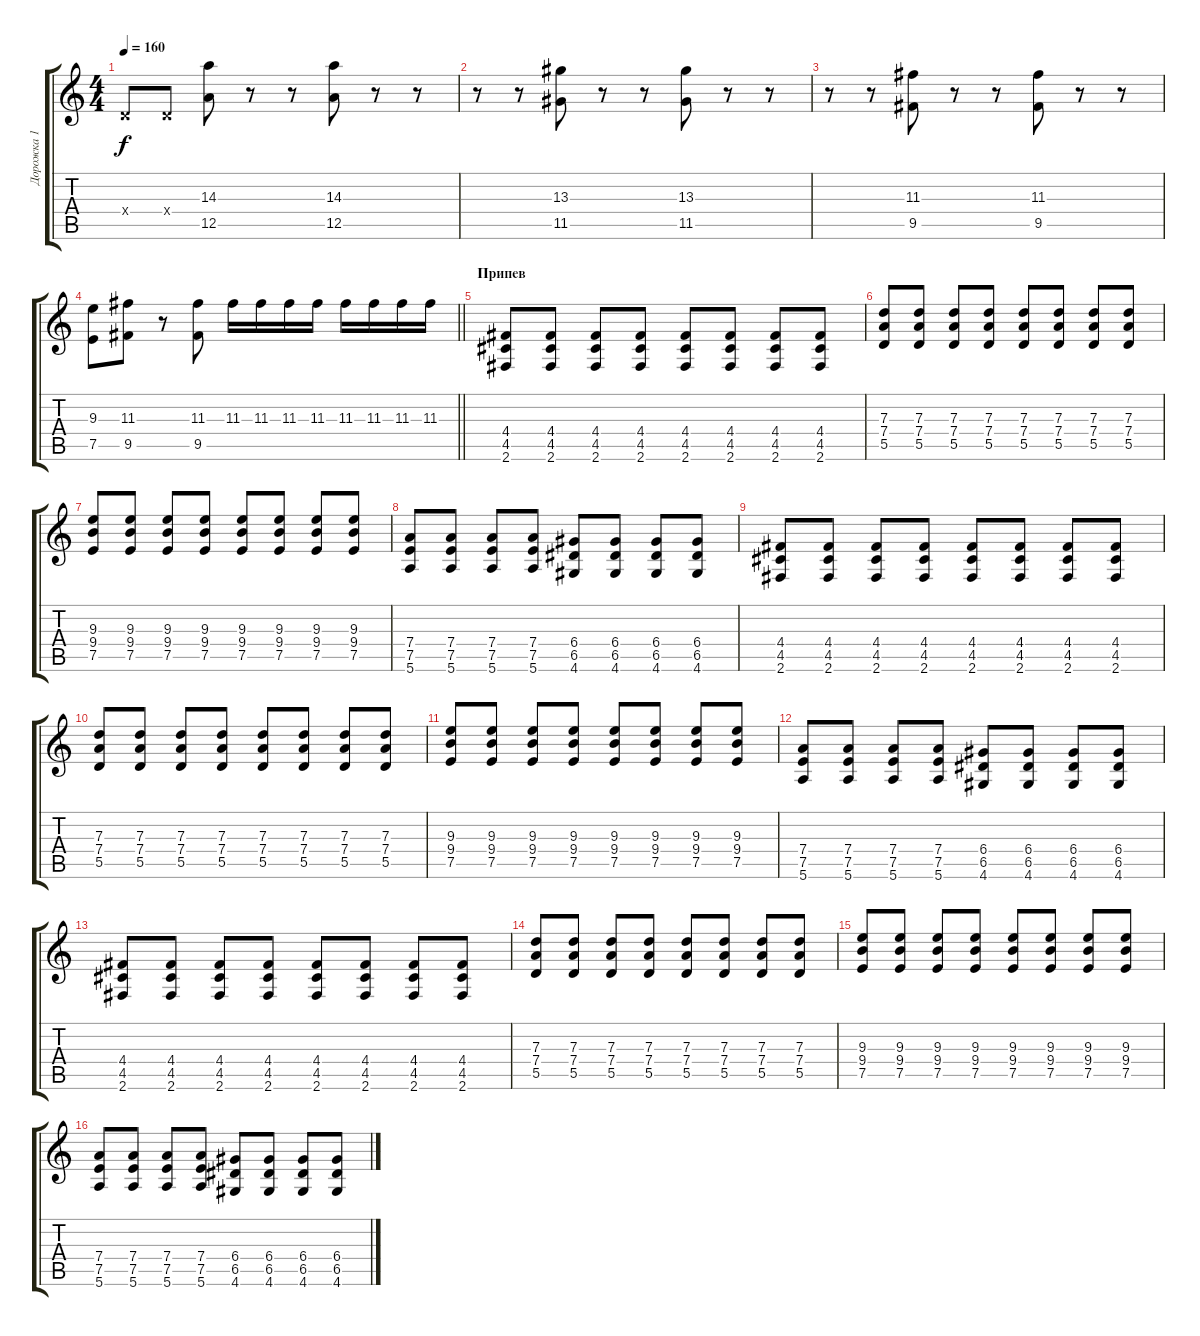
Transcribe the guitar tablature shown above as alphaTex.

\track ("Дорожка 1" "Дорожка 1") {instrument distortionguitar bank 71}
\staff {score tabs}
\tuning (E4 B3 G3 D3 A2 E2) {hide}
\ts (4 4)
\tempo 160
\clef g2
\ks c
0.4{x}.8{dy f} 0.4{x}.8 (14.3 12.5).8 r.8 r.8 (14.3 12.5).8 r.8 r.8 |
r.8 r.8 (13.3 11.5).8 r.8 r.8 (13.3 11.5).8 r.8 r.8 |
r.8 r.8 (11.3 9.5).8 r.8 r.8 (11.3 9.5).8 r.8 r.8 |
\barLineRight lightlight
(9.3 7.5).8 (11.3 9.5).8 r.8 (11.3 9.5).8 11.3.16 11.3.16 11.3.16 11.3.16 11.3.16 11.3.16 11.3.16 11.3.16 |
\section ("" "Припев")
(4.4 4.5 2.6).8 (4.4 4.5 2.6).8 (4.4 4.5 2.6).8 (4.4 4.5 2.6).8 (4.4 4.5 2.6).8 (4.4 4.5 2.6).8 (4.4 4.5 2.6).8 (4.4 4.5 2.6).8 |
(7.3 7.4 5.5).8 (7.3 7.4 5.5).8 (7.3 7.4 5.5).8 (7.3 7.4 5.5).8 (7.3 7.4 5.5).8 (7.3 7.4 5.5).8 (7.3 7.4 5.5).8 (7.3 7.4 5.5).8 |
(9.3 9.4 7.5).8 (9.3 9.4 7.5).8 (9.3 9.4 7.5).8 (9.3 9.4 7.5).8 (9.3 9.4 7.5).8 (9.3 9.4 7.5).8 (9.3 9.4 7.5).8 (9.3 9.4 7.5).8 |
(7.4 7.5 5.6).8 (7.4 7.5 5.6).8 (7.4 7.5 5.6).8 (7.4 7.5 5.6).8 (6.4 6.5 4.6).8 (6.4 6.5 4.6).8 (6.4 6.5 4.6).8 (6.4 6.5 4.6).8 |
(4.4 4.5 2.6).8 (4.4 4.5 2.6).8 (4.4 4.5 2.6).8 (4.4 4.5 2.6).8 (4.4 4.5 2.6).8 (4.4 4.5 2.6).8 (4.4 4.5 2.6).8 (4.4 4.5 2.6).8 |
(7.3 7.4 5.5).8 (7.3 7.4 5.5).8 (7.3 7.4 5.5).8 (7.3 7.4 5.5).8 (7.3 7.4 5.5).8 (7.3 7.4 5.5).8 (7.3 7.4 5.5).8 (7.3 7.4 5.5).8 |
(9.3 9.4 7.5).8 (9.3 9.4 7.5).8 (9.3 9.4 7.5).8 (9.3 9.4 7.5).8 (9.3 9.4 7.5).8 (9.3 9.4 7.5).8 (9.3 9.4 7.5).8 (9.3 9.4 7.5).8 |
(7.4 7.5 5.6).8 (7.4 7.5 5.6).8 (7.4 7.5 5.6).8 (7.4 7.5 5.6).8 (6.4 6.5 4.6).8 (6.4 6.5 4.6).8 (6.4 6.5 4.6).8 (6.4 6.5 4.6).8 |
(4.4 4.5 2.6).8 (4.4 4.5 2.6).8 (4.4 4.5 2.6).8 (4.4 4.5 2.6).8 (4.4 4.5 2.6).8 (4.4 4.5 2.6).8 (4.4 4.5 2.6).8 (4.4 4.5 2.6).8 |
(7.3 7.4 5.5).8 (7.3 7.4 5.5).8 (7.3 7.4 5.5).8 (7.3 7.4 5.5).8 (7.3 7.4 5.5).8 (7.3 7.4 5.5).8 (7.3 7.4 5.5).8 (7.3 7.4 5.5).8 |
(9.3 9.4 7.5).8 (9.3 9.4 7.5).8 (9.3 9.4 7.5).8 (9.3 9.4 7.5).8 (9.3 9.4 7.5).8 (9.3 9.4 7.5).8 (9.3 9.4 7.5).8 (9.3 9.4 7.5).8 |
(7.4 7.5 5.6).8 (7.4 7.5 5.6).8 (7.4 7.5 5.6).8 (7.4 7.5 5.6).8 (6.4 6.5 4.6).8 (6.4 6.5 4.6).8 (6.4 6.5 4.6).8 (6.4 6.5 4.6).8
